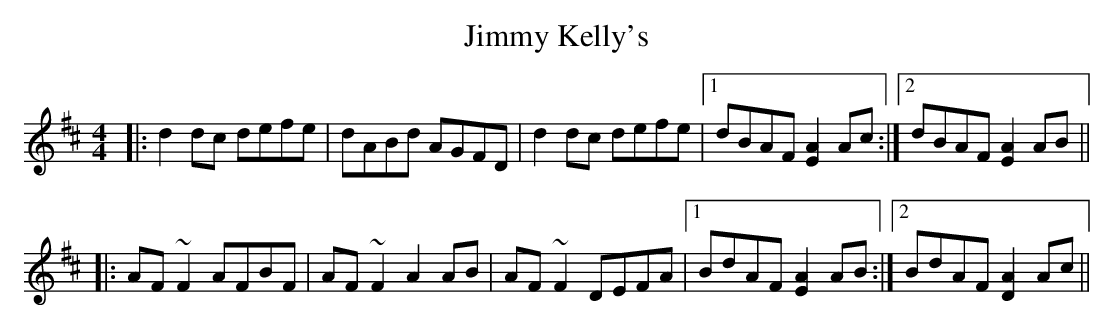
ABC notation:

X:1
T: Jimmy Kelly's
M: 4/4
L: 1/8
K: Dmaj
|:d2dc defe|dABd AGFD|d2dc defe|1 dBAF [E2A2]Ac:|2 dBAF [E2A2]AB||
|:AF~F2 AFBF|AF~F2 A2AB|AF~F2 DEFA|1 BdAF [E2A2]AB:|2 BdAF [D2A2]Ac||
